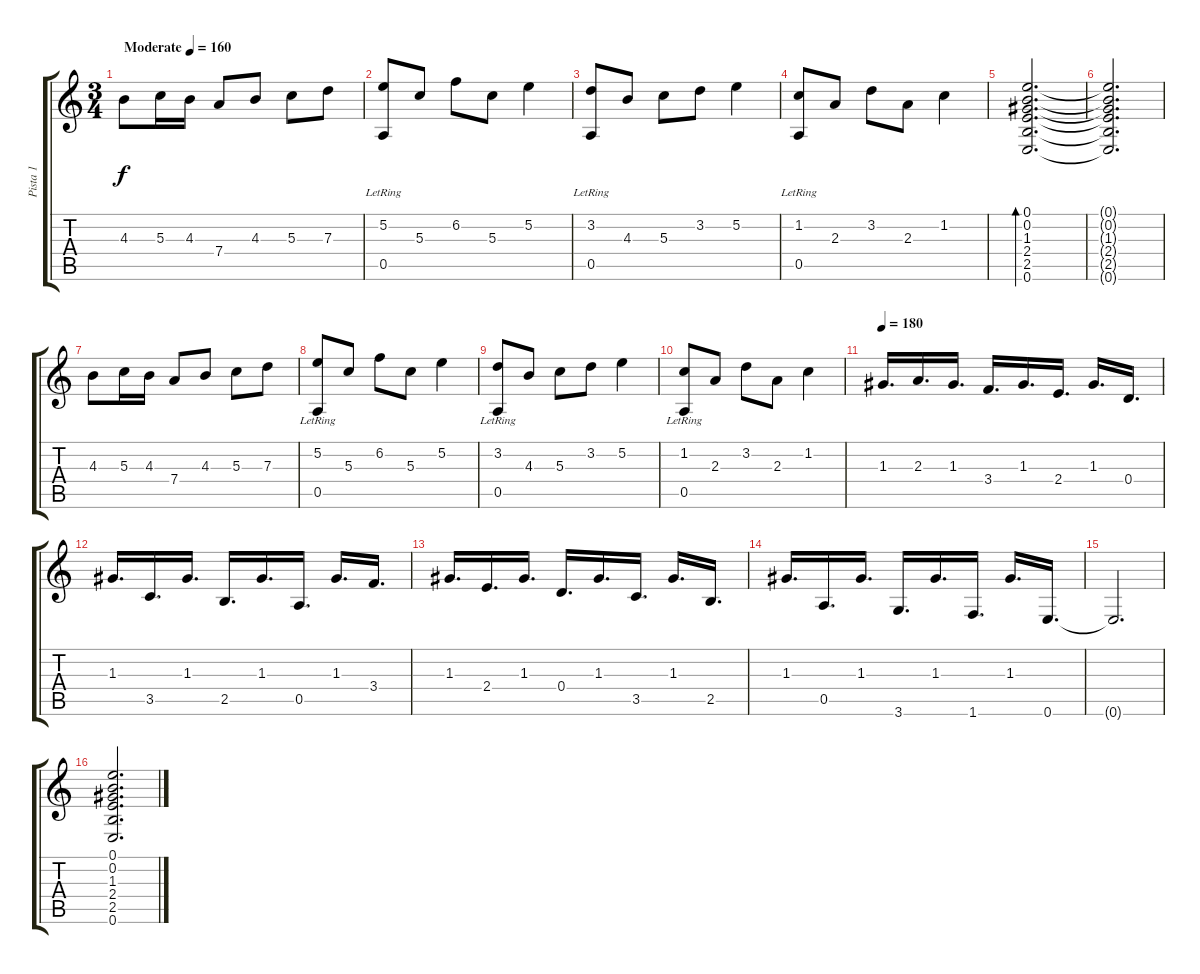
\track ("Pista 1" "Pista 1") {instrument acousticguitarsteel}
\staff {score tabs}
\tuning (E4 B3 G3 D3 A2 E2) {hide}
\ts (3 4)
\tempo (160 "Moderate")
\clef g2
\ks c
4.3.8{dy f instrument acousticguitarsteel} 5.3.16 4.3.16 7.4.8 4.3.8 5.3.8 7.3.8 |
(5.2 0.5{lr}).8 5.3.8 6.2.8 5.3.8 5.2.4 |
(3.2 0.5{lr}).8 4.3.8 5.3.8 3.2.8 5.2.4 |
(1.2 0.5{lr}).8 2.3.8 3.2.8 2.3.8 1.2.4 |
(0.1 0.2 1.3 2.4 2.5 0.6).2{d bd 240} |
(0.1{t} 0.2{t} 1.3{t} 2.4{t} 2.5{t} 0.6{t}).2{d} |
4.3.8 5.3.16 4.3.16 7.4.8 4.3.8 5.3.8 7.3.8 |
(5.2 0.5{lr}).8 5.3.8 6.2.8 5.3.8 5.2.4 |
(3.2 0.5{lr}).8 4.3.8 5.3.8 3.2.8 5.2.4 |
(1.2 0.5{lr}).8 2.3.8 3.2.8 2.3.8 1.2.4 |
\tempo 180
1.3.16{d} 2.3.16{d} 1.3.16{d} 3.4.16{d} 1.3.16{d} 2.4.16{d} 1.3.16{d} 0.4.16{d} |
1.3.16{d} 3.5.16{d} 1.3.16{d} 2.5.16{d} 1.3.16{d} 0.5.16{d} 1.3.16{d} 3.4.16{d} |
1.3.16{d} 2.4.16{d} 1.3.16{d} 0.4.16{d} 1.3.16{d} 3.5.16{d} 1.3.16{d} 2.5.16{d} |
1.3.16{d} 0.5.16{d} 1.3.16{d} 3.6.16{d} 1.3.16{d} 1.6.16{d} 1.3.16{d} 0.6.16{d} |
0.6{t}.2{d} |
(0.1 0.2 1.3 2.4 2.5 0.6).2{d}
